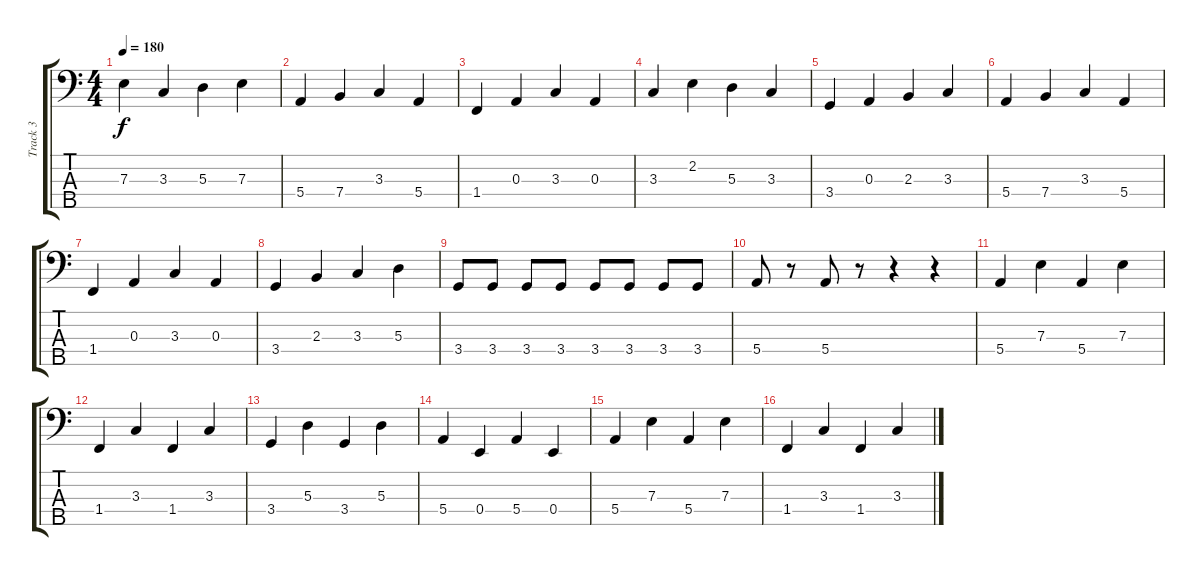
\track ("Track 3" "Track 3") {instrument electricbasspick}
\staff {score tabs}
\tuning (G2 D2 A1 E1 B0) {hide}
\ts (4 4)
\tempo 180
\clef f4
\ks c
7.3.4{dy f} 3.3.4 5.3.4 7.3.4 |
5.4.4 7.4.4 3.3.4 5.4.4 |
1.4.4 0.3.4 3.3.4 0.3.4 |
3.3.4 2.2.4 5.3.4 3.3.4 |
3.4.4 0.3.4 2.3.4 3.3.4 |
5.4.4 7.4.4 3.3.4 5.4.4 |
1.4.4 0.3.4 3.3.4 0.3.4 |
3.4.4 2.3.4 3.3.4 5.3.4 |
3.4.8 3.4.8 3.4.8 3.4.8 3.4.8 3.4.8 3.4.8 3.4.8 |
5.4.8 r.8 5.4.8 r.8 r.4 r.4 |
5.4.4 7.3.4 5.4.4 7.3.4 |
1.4.4 3.3.4 1.4.4 3.3.4 |
3.4.4 5.3.4 3.4.4 5.3.4 |
5.4.4 0.4.4 5.4.4 0.4.4 |
5.4.4 7.3.4 5.4.4 7.3.4 |
1.4.4 3.3.4 1.4.4 3.3.4
